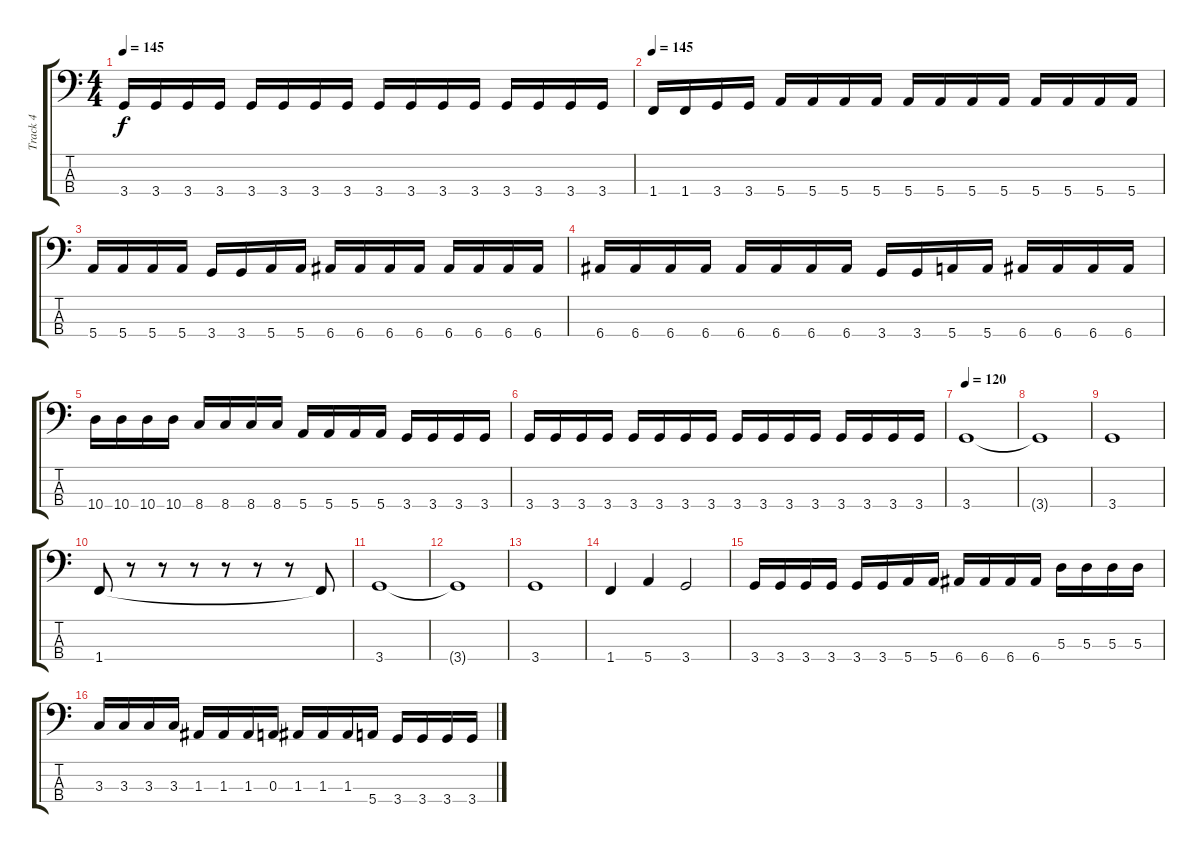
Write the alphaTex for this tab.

\track ("Track 4" "Track 4") {instrument electricbassfinger}
\staff {score tabs}
\tuning (G2 D2 A1 E1) {hide}
\ts (4 4)
\tempo 145
\clef f4
\ks c
3.4.16{dy f} 3.4.16 3.4.16 3.4.16 3.4.16 3.4.16 3.4.16 3.4.16 3.4.16 3.4.16 3.4.16 3.4.16 3.4.16 3.4.16 3.4.16 3.4.16 |
\tempo 145
1.4.16 1.4.16 3.4.16 3.4.16 5.4.16 5.4.16 5.4.16 5.4.16 5.4.16 5.4.16 5.4.16 5.4.16 5.4.16 5.4.16 5.4.16 5.4.16 |
5.4.16 5.4.16 5.4.16 5.4.16 3.4.16 3.4.16 5.4.16 5.4.16 6.4.16 6.4.16 6.4.16 6.4.16 6.4.16 6.4.16 6.4.16 6.4.16 |
6.4.16 6.4.16 6.4.16 6.4.16 6.4.16 6.4.16 6.4.16 6.4.16 3.4.16 3.4.16 5.4.16 5.4.16 6.4.16 6.4.16 6.4.16 6.4.16 |
10.4.16 10.4.16 10.4.16 10.4.16 8.4.16 8.4.16 8.4.16 8.4.16 5.4.16 5.4.16 5.4.16 5.4.16 3.4.16 3.4.16 3.4.16 3.4.16 |
3.4.16 3.4.16 3.4.16 3.4.16 3.4.16 3.4.16 3.4.16 3.4.16 3.4.16 3.4.16 3.4.16 3.4.16 3.4.16 3.4.16 3.4.16 3.4.16 |
\tempo 120
3.4.1 |
3.4{t}.1 |
3.4.1 |
1.4.8 r.8 r.8 r.8 r.8 r.8 r.8 1.4{t}.8 |
3.4.1 |
3.4{t}.1 |
3.4.1 |
1.4.4 5.4.4 3.4.2 |
3.4.16 3.4.16 3.4.16 3.4.16 3.4.16 3.4.16 5.4.16 5.4.16 6.4.16 6.4.16 6.4.16 6.4.16 5.3.16 5.3.16 5.3.16 5.3.16 |
3.3.16 3.3.16 3.3.16 3.3.16 1.3.16 1.3.16 1.3.16 0.3.16 1.3.16 1.3.16 1.3.16 5.4.16 3.4.16 3.4.16 3.4.16 3.4.16
